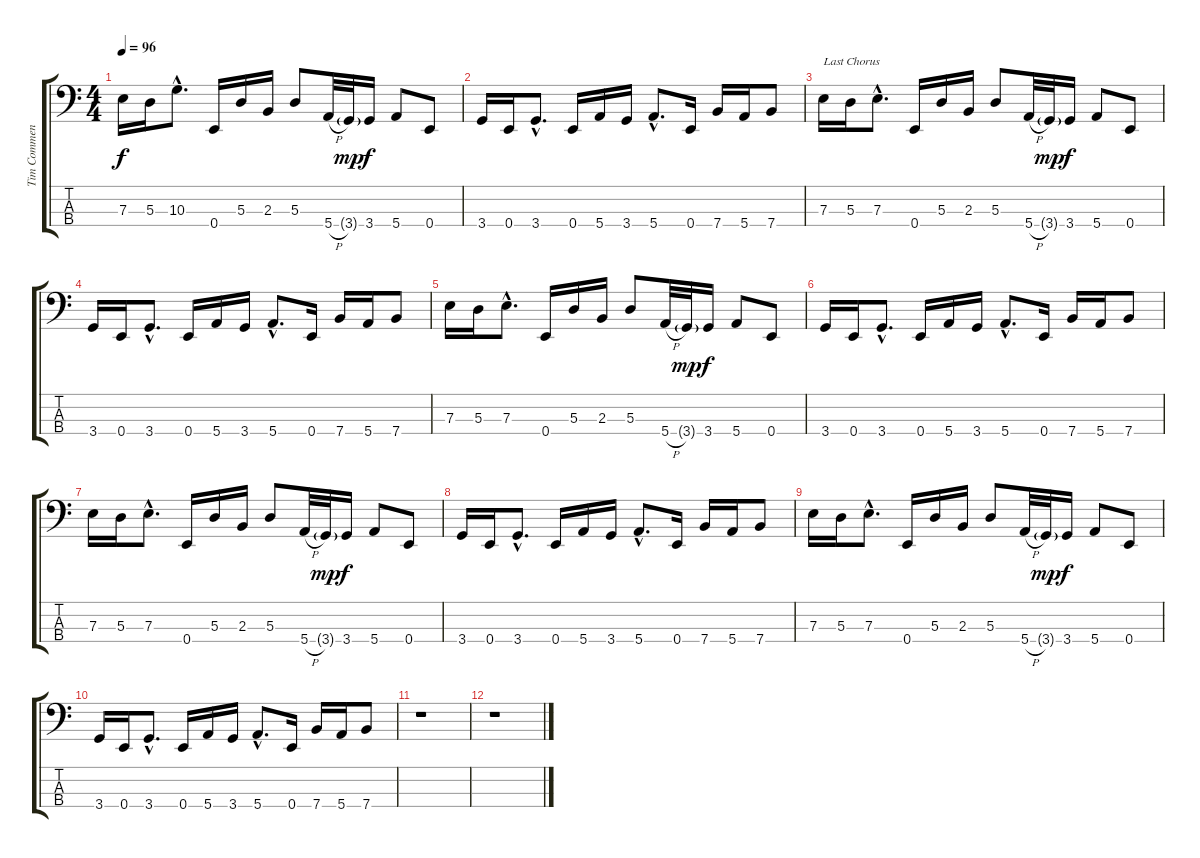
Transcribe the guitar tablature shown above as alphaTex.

\track ("Tim Commenford" "Tim Commen") {instrument electricbassfinger}
\staff {score tabs}
\tuning (G2 D2 A1 E1) {hide}
\ts (4 4)
\tempo 96
\clef f4
\ks c
7.3.16{dy f} 5.3.16 10.3{hac}.8{d} 0.4.16 5.3.16 2.3.16 5.3.8 5.4{h}.32 3.4{g}.32{dy mp} 3.4.16{dy f} 5.4.8 0.4.8 |
3.4.16 0.4.16 3.4{hac}.8{d} 0.4.16 5.4.16 3.4.16 5.4{hac}.8{d} 0.4.16 7.4.16 5.4.16 7.4.8 |
7.3.16{txt "Last Chorus"} 5.3.16 7.3{hac}.8{d} 0.4.16 5.3.16 2.3.16 5.3.8 5.4{h}.32 3.4{g}.32{dy mp} 3.4.16{dy f} 5.4.8 0.4.8 |
3.4.16 0.4.16 3.4{hac}.8{d} 0.4.16 5.4.16 3.4.16 5.4{hac}.8{d} 0.4.16 7.4.16 5.4.16 7.4.8 |
7.3.16 5.3.16 7.3{hac}.8{d} 0.4.16 5.3.16 2.3.16 5.3.8 5.4{h}.32 3.4{g}.32{dy mp} 3.4.16{dy f} 5.4.8 0.4.8 |
3.4.16 0.4.16 3.4{hac}.8{d} 0.4.16 5.4.16 3.4.16 5.4{hac}.8{d} 0.4.16 7.4.16 5.4.16 7.4.8 |
7.3.16 5.3.16 7.3{hac}.8{d} 0.4.16 5.3.16 2.3.16 5.3.8 5.4{h}.32 3.4{g}.32{dy mp} 3.4.16{dy f} 5.4.8 0.4.8 |
3.4.16 0.4.16 3.4{hac}.8{d} 0.4.16 5.4.16 3.4.16 5.4{hac}.8{d} 0.4.16 7.4.16 5.4.16 7.4.8 |
7.3.16 5.3.16 7.3{hac}.8{d} 0.4.16 5.3.16 2.3.16 5.3.8 5.4{h}.32 3.4{g}.32{dy mp} 3.4.16{dy f} 5.4.8 0.4.8 |
3.4.16 0.4.16 3.4{hac}.8{d} 0.4.16 5.4.16 3.4.16 5.4{hac}.8{d} 0.4.16 7.4.16 5.4.16 7.4.8 |
r.1 |
r.1
